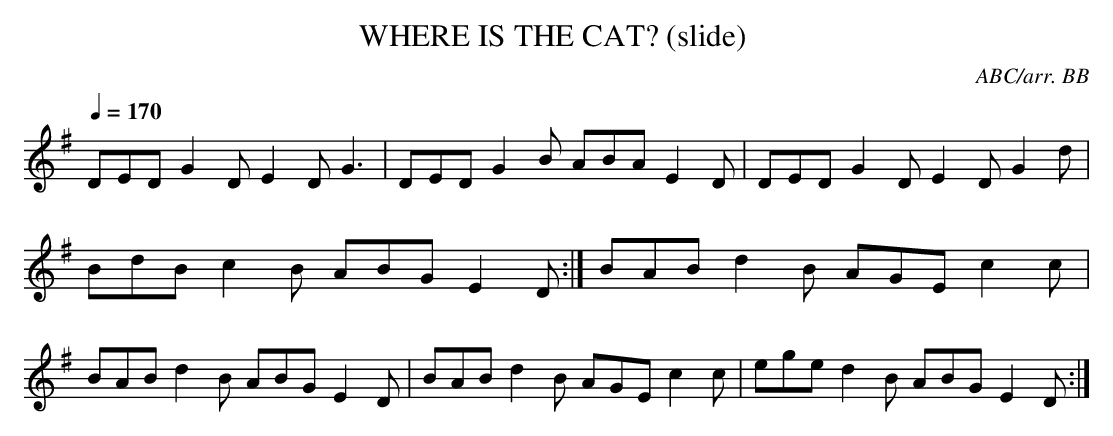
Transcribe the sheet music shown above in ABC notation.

X:1
T:WHERE IS THE CAT? (slide) \
C:ABC/arr. BB\
M:12/8\
Q:1/4=170\
L:1/8\
K:G\
DED G2D E2D G3|DED G2B ABA E2D |\
DED G2D E2D G2d|BdB c2B ABG E2D :|\
BAB d2B AGE c2c|BAB d2B ABG E2D |\
BAB d2B AGE c2c|ege d2B ABG E2D :|\
\
\
